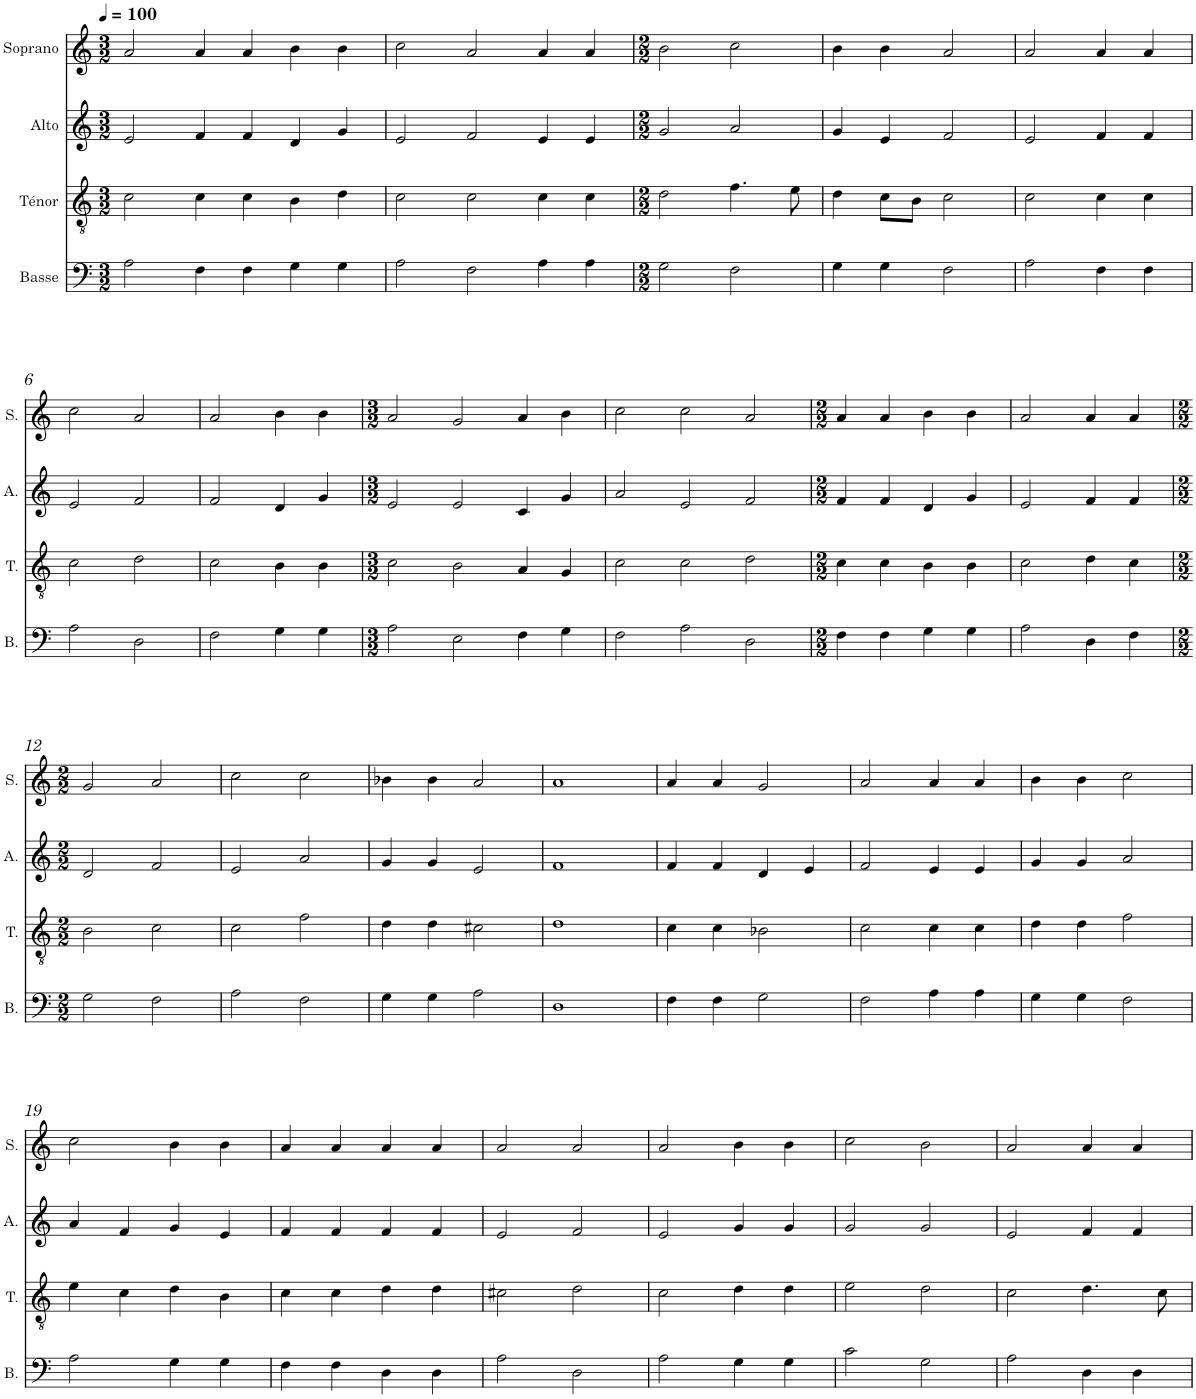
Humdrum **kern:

**kern	**kern	**kern	**kern
*part4	*part3	*part2	*part1
*staff4	*staff3	*staff2	*staff1
*I"Basse	*I"Ténor	*I"Alto	*I"Soprano
*I'B.	*I'T.	*I'A.	*I'S.
*clefF4	*clefGv2	*clefG2	*clefG2
*k[]	*k[]	*k[]	*k[]
*M3/2	*M3/2	*M3/2	*M3/2
*MM100	*MM100	*MM100	*MM100
=1	=1	=1	=1
2A\	2c\	2e/	2a/
4F\	4c\	4f/	4a/
4F\	4c\	4f/	4a/
4G\	4B\	4d/	4b\
4G\	4d\	4g/	4b\
=2	=2	=2	=2
2A\	2c\	2e/	2cc\
2F\	2c\	2f/	2a/
4A\	4c\	4e/	4a/
4A\	4c\	4e/	4a/
=3	=3	=3	=3
*M2/2	*M2/2	*M2/2	*M2/2
2G\	2d\	2g/	2b\
2F\	4.f\	2a/	2cc\
.	8e\	.	.
=4	=4	=4	=4
4G\	4d\	4g/	4b\
4G\	8c\L	4e/	4b\
.	8B\J	.	.
2F\	2c\	2f/	2a/
=5	=5	=5	=5
2A\	2c\	2e/	2a/
4F\	4c\	4f/	4a/
4F\	4c\	4f/	4a/
!!LO:LB:g=z
=6	=6	=6	=6
2A\	2c\	2e/	2cc\
2D\	2d\	2f/	2a/
=7	=7	=7	=7
2F\	2c\	2f/	2a/
4G\	4B\	4d/	4b\
4G\	4B\	4g/	4b\
=8	=8	=8	=8
*M3/2	*M3/2	*M3/2	*M3/2
2A\	2c\	2e/	2a/
2E\	2B\	2e/	2g/
4F\	4A/	4c/	4a/
4G\	4G/	4g/	4b\
=9	=9	=9	=9
2F\	2c\	2a/	2cc\
2A\	2c\	2e/	2cc\
2D\	2d\	2f/	2a/
=10	=10	=10	=10
*M2/2	*M2/2	*M2/2	*M2/2
4F\	4c\	4f/	4a/
4F\	4c\	4f/	4a/
4G\	4B\	4d/	4b\
4G\	4B\	4g/	4b\
=11	=11	=11	=11
2A\	2c\	2e/	2a/
4D\	4d\	4f/	4a/
4F\	4c\	4f/	4a/
!!LO:LB:g=z
=12	=12	=12	=12
*M2/2	*M2/2	*M2/2	*M2/2
2G\	2B\	2d/	2g/
2F\	2c\	2f/	2a/
=13	=13	=13	=13
2A\	2c\	2e/	2cc\
2F\	2f\	2a/	2cc\
=14	=14	=14	=14
4G\	4d\	4g/	4b-X\
4G\	4d\	4g/	4b-\
2A\	2c#X\	2e/	2a/
=15	=15	=15	=15
1D	1d	1f	1a
=16	=16	=16	=16
4F\	4c\	4f/	4a/
4F\	4c\	4f/	4a/
2G\	2B-X\	4d/	2g/
.	.	4e/	.
=17	=17	=17	=17
2F\	2c\	2f/	2a/
4A\	4c\	4e/	4a/
4A\	4c\	4e/	4a/
=18	=18	=18	=18
4G\	4d\	4g/	4b\
4G\	4d\	4g/	4b\
2F\	2f\	2a/	2cc\
!!LO:LB:g=z
=19	=19	=19	=19
2A\	4e\	4a/	2cc\
.	4c\	4f/	.
4G\	4d\	4g/	4b\
4G\	4B\	4e/	4b\
=20	=20	=20	=20
4F\	4c\	4f/	4a/
4F\	4c\	4f/	4a/
4D\	4d\	4f/	4a/
4D\	4d\	4f/	4a/
=21	=21	=21	=21
2A\	2c#X\	2e/	2a/
2D\	2d\	2f/	2a/
=22	=22	=22	=22
2A\	2c\	2e/	2a/
4G\	4d\	4g/	4b\
4G\	4d\	4g/	4b\
=23	=23	=23	=23
2c\	2e\	2g/	2cc\
2G\	2d\	2g/	2b\
=24	=24	=24	=24
2A\	2c\	2e/	2a/
4D\	4.d\	4f/	4a/
4D\	.	4f/	4a/
.	8c\	.	.
=	=	=	=
*-	*-	*-	*-
